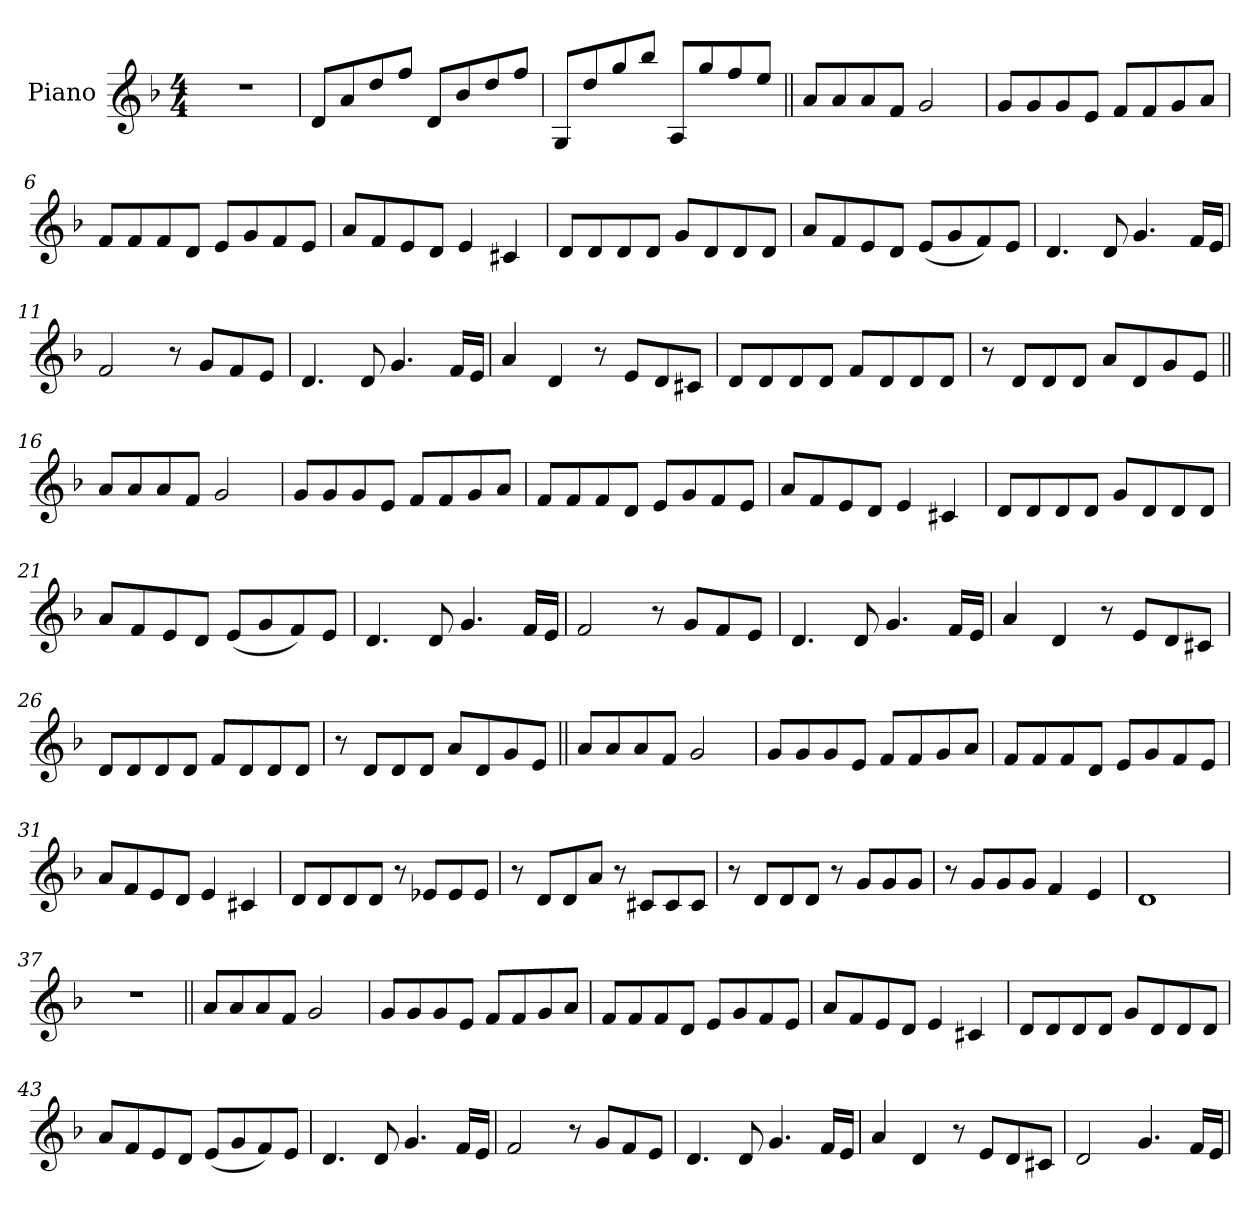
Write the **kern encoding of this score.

**kern
*part1
*staff1
*I"Piano
*I'Pno.
*clefG2
*k[b-]
*M4/4
=1
1r
=2
8d!L
8a!
8dd!
8ff!J
8d!L
8b-!
8dd!
8ff!J
=3
8G!L
8dd!
8gg!
8bb-!J
8A!L
8gg!
8ff!
8ee!J
=4||
8aL
8a
8a
8fJ
2g
=5
8gL
8g
8g
8eJ
8fL
8f
8g
8aJ
=6
8fL
8f
8f
8dJ
8eL
8g
8f
8eJ
=7
8aL
8f
8e
8dJ
4e
4c#X
=8
8dL
8d
8d
8dJ
8gL
8d
8d
8dJ
=9
8aL
8f
8e
8dJ
(8eL
8g
8f)
8eJ
=10
4.d
8d
4.g
16fLL
16eJJ
=11
2f
8r
8gL
8f
8eJ
=12
4.d
8d
4.g
16fLL
16eJJ
=13
4a
4d
8r
8eL
8d
8c#XJ
=14
8dL
8d!
8d!
8d!J
8f!L
8d!
8d!
8d!J
=15
8r
8d!L
8d!
8d!J
8a!L
8d!
8g!
8e!J
=16||
8aL
8a
8a
8fJ
2g
=17
8gL
8g
8g
8eJ
8fL
8f
8g
8aJ
=18
8fL
8f
8f
8dJ
8eL
8g
8f
8eJ
=19
8aL
8f
8e
8dJ
4e
4c#X
=20
8dL
8d
8d
8dJ
8gL
8d
8d
8dJ
=21
8aL
8f
8e
8dJ
(8eL
8g
8f)
8eJ
=22
4.d
8d
4.g
16fLL
16eJJ
=23
2f
8r
8gL
8f
8eJ
=24
4.d
8d
4.g
16fLL
16eJJ
=25
4a
4d
8r
8eL
8d
8c#XJ
=26
8dL
8d!
8d!
8d!J
8f!L
8d!
8d!
8d!J
=27
8r
8d!L
8d!
8d!J
8a!L
8d!
8g!
8e!J
=28||
8aL
8a
8a
8fJ
2g
=29
8gL
8g
8g
8eJ
8fL
8f
8g
8aJ
=30
8fL
8f
8f
8dJ
8eL
8g
8f
8eJ
=31
8aL
8f
8e
8dJ
4e
4c#X
=32
8dL
8d!
8d!
8d!J
8r
8e-X!L
8e-!
8e-!J
=33
8r
8d!L
8d!
8a!J
8r
8c#X!L
8c#!
8c#!J
=34
8r
8d!L
8d!
8d!J
8r
8g!L
8g!
8g!J
=35
8r
8g!L
8g!
8g!J
4f!
4e!
=36
1d!
=37
1r
=38||
8aL
8a
8a
8fJ
2g
=39
8gL
8g
8g
8eJ
8fL
8f
8g
8aJ
=40
8fL
8f
8f
8dJ
8eL
8g
8f
8eJ
=41
8aL
8f
8e
8dJ
4e
4c#X
=42
8dL
8d
8d
8dJ
8gL
8d
8d
8dJ
=43
8aL
8f
8e
8dJ
(8eL
8g
8f)
8eJ
=44
4.d
8d
4.g
16fLL
16eJJ
=45
2f
8r
8gL
8f
8eJ
=46
4.d
8d
4.g
16fLL
16eJJ
=47
4a
4d
8r
8eL
8d
8c#XJ
=48
2d
4.g
16fLL
16eJJ
=
*-
